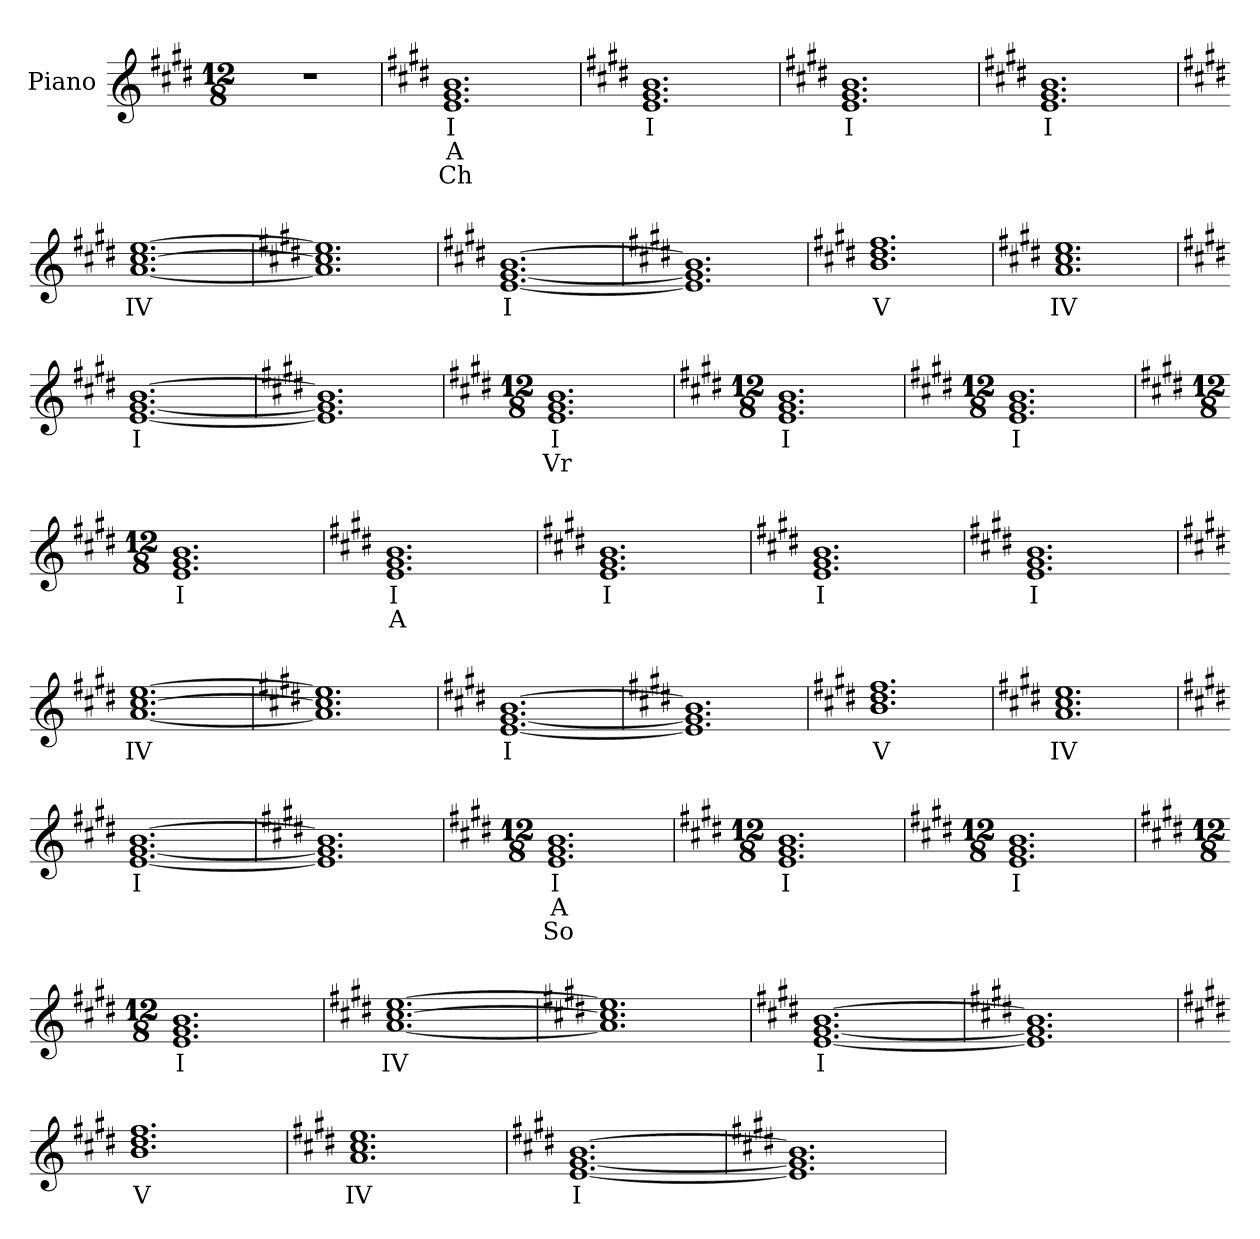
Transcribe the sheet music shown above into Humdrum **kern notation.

**kern	**text	**text	**text
*part1	*part1	*part1	*part1
*staff1	*staff1	*staff1	*staff1
*I"Piano	*	*	*
*I'Pno	*	*	*
*k[f#c#g#d#]	*	*	*
*E:	*	*	*
*M12/8	*	*	*
=	=	=	=
1.r	.	.	.
=	=	=	=
*k[f#c#g#d#]	*	*	*
*E:	*	*	*
1.e 1.g# 1.b	I	A	Ch
=	=	=	=
*k[f#c#g#d#]	*	*	*
*E:	*	*	*
1.e 1.g# 1.b	I	.	.
=	=	=	=
*k[f#c#g#d#]	*	*	*
*E:	*	*	*
1.e 1.g# 1.b	I	.	.
=	=	=	=
*k[f#c#g#d#]	*	*	*
*E:	*	*	*
1.e 1.g# 1.b	I	.	.
=	=	=	=
*k[f#c#g#d#]	*	*	*
*E:	*	*	*
[1.a [1.cc# [1.ee	IV	.	.
=	=	=	=
*k[f#c#g#d#]	*	*	*
*E:	*	*	*
1.a] 1.cc#] 1.ee]	.	.	.
=	=	=	=
*k[f#c#g#d#]	*	*	*
*E:	*	*	*
[1.e [1.g# [1.b	I	.	.
=	=	=	=
*k[f#c#g#d#]	*	*	*
*E:	*	*	*
1.e] 1.g#] 1.b]	.	.	.
=	=	=	=
*k[f#c#g#d#]	*	*	*
*E:	*	*	*
1.b 1.dd# 1.ff#	V	.	.
=	=	=	=
*k[f#c#g#d#]	*	*	*
*E:	*	*	*
1.a 1.cc# 1.ee	IV	.	.
=	=	=	=
*k[f#c#g#d#]	*	*	*
*E:	*	*	*
[1.e [1.g# [1.b	I	.	.
=	=	=	=
*k[f#c#g#d#]	*	*	*
*E:	*	*	*
1.e] 1.g#] 1.b]	.	.	.
=	=	=	=
*k[f#c#g#d#]	*	*	*
*E:	*	*	*
*M12/8	*	*	*
1.e 1.g# 1.b	I	Vr	.
=	=	=	=
*k[f#c#g#d#]	*	*	*
*E:	*	*	*
*M12/8	*	*	*
1.e 1.g# 1.b	I	.	.
=	=	=	=
*k[f#c#g#d#]	*	*	*
*E:	*	*	*
*M12/8	*	*	*
1.e 1.g# 1.b	I	.	.
=	=	=	=
*k[f#c#g#d#]	*	*	*
*E:	*	*	*
*M12/8	*	*	*
1.e 1.g# 1.b	I	.	.
=	=	=	=
*k[f#c#g#d#]	*	*	*
*E:	*	*	*
1.e 1.g# 1.b	I	A	.
=	=	=	=
*k[f#c#g#d#]	*	*	*
*E:	*	*	*
1.e 1.g# 1.b	I	.	.
=	=	=	=
*k[f#c#g#d#]	*	*	*
*E:	*	*	*
1.e 1.g# 1.b	I	.	.
=	=	=	=
*k[f#c#g#d#]	*	*	*
*E:	*	*	*
1.e 1.g# 1.b	I	.	.
=	=	=	=
*k[f#c#g#d#]	*	*	*
*E:	*	*	*
[1.a [1.cc# [1.ee	IV	.	.
=	=	=	=
*k[f#c#g#d#]	*	*	*
*E:	*	*	*
1.a] 1.cc#] 1.ee]	.	.	.
=	=	=	=
*k[f#c#g#d#]	*	*	*
*E:	*	*	*
[1.e [1.g# [1.b	I	.	.
=	=	=	=
*k[f#c#g#d#]	*	*	*
*E:	*	*	*
1.e] 1.g#] 1.b]	.	.	.
=	=	=	=
*k[f#c#g#d#]	*	*	*
*E:	*	*	*
1.b 1.dd# 1.ff#	V	.	.
=	=	=	=
*k[f#c#g#d#]	*	*	*
*E:	*	*	*
1.a 1.cc# 1.ee	IV	.	.
=	=	=	=
*k[f#c#g#d#]	*	*	*
*E:	*	*	*
[1.e [1.g# [1.b	I	.	.
=	=	=	=
*k[f#c#g#d#]	*	*	*
*E:	*	*	*
1.e] 1.g#] 1.b]	.	.	.
=	=	=	=
*k[f#c#g#d#]	*	*	*
*E:	*	*	*
*M12/8	*	*	*
1.e 1.g# 1.b	I	A	So
=	=	=	=
*k[f#c#g#d#]	*	*	*
*E:	*	*	*
*M12/8	*	*	*
1.e 1.g# 1.b	I	.	.
=	=	=	=
*k[f#c#g#d#]	*	*	*
*E:	*	*	*
*M12/8	*	*	*
1.e 1.g# 1.b	I	.	.
=	=	=	=
*k[f#c#g#d#]	*	*	*
*E:	*	*	*
*M12/8	*	*	*
1.e 1.g# 1.b	I	.	.
=	=	=	=
*k[f#c#g#d#]	*	*	*
*E:	*	*	*
[1.a [1.cc# [1.ee	IV	.	.
=	=	=	=
*k[f#c#g#d#]	*	*	*
*E:	*	*	*
1.a] 1.cc#] 1.ee]	.	.	.
=	=	=	=
*k[f#c#g#d#]	*	*	*
*E:	*	*	*
[1.e [1.g# [1.b	I	.	.
=	=	=	=
*k[f#c#g#d#]	*	*	*
*E:	*	*	*
1.e] 1.g#] 1.b]	.	.	.
=	=	=	=
*k[f#c#g#d#]	*	*	*
*E:	*	*	*
1.b 1.dd# 1.ff#	V	.	.
=	=	=	=
*k[f#c#g#d#]	*	*	*
*E:	*	*	*
1.a 1.cc# 1.ee	IV	.	.
=	=	=	=
*k[f#c#g#d#]	*	*	*
*E:	*	*	*
[1.e [1.g# [1.b	I	.	.
=	=	=	=
*k[f#c#g#d#]	*	*	*
*E:	*	*	*
1.e] 1.g#] 1.b]	.	.	.
=	=	=	=
*-	*-	*-	*-
